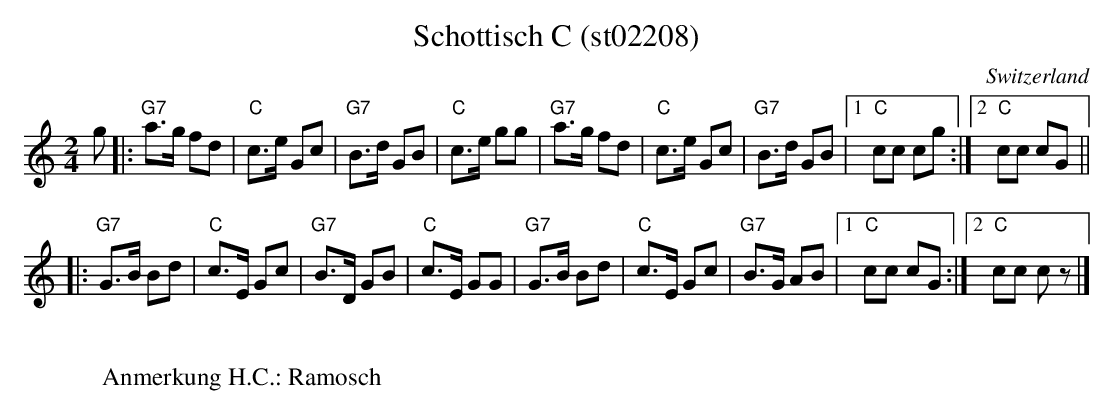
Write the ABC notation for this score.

X:1
T:Schottisch C (st02208)
O:Switzerland
M:2/4
L:1/8
K:C major
g|: "G7"a>g fd | "C"c>e Gc | "G7"B>d GB | "C"c>e gg | "G7"a>g fd | "C"c>e Gc | "G7"B>d GB |1 "C"cc cg :|2 "C"cc cG ||
|: "G7"G>B Bd | "C"c>E Gc | "G7"B>D GB | "C"c>E GG | "G7"G>B Bd | "C"c>E Gc | "G7"B>G AB |1 "C"cc cG :|2 "C"cc cz |]
W:
W:Anmerkung H.C.: Ramosch
